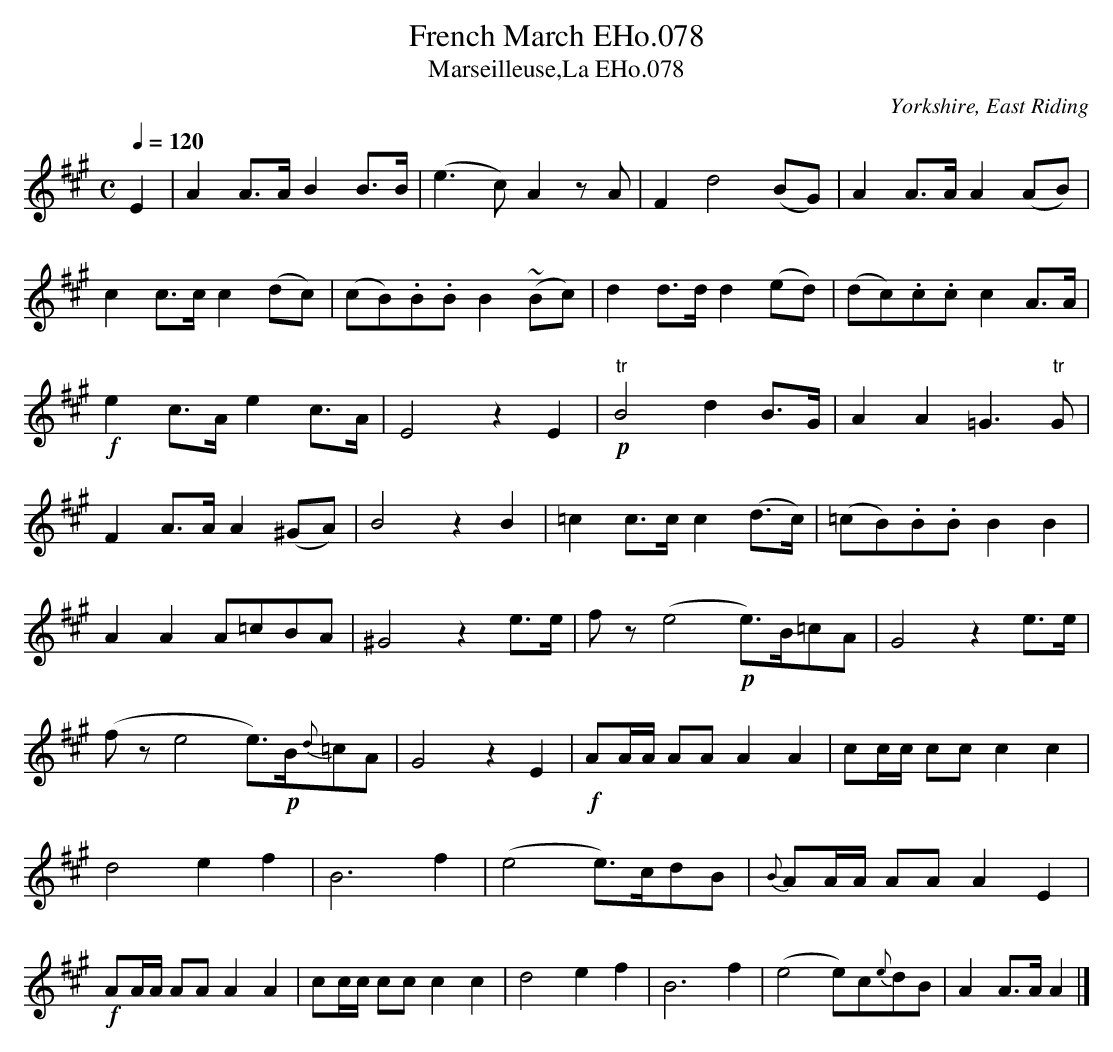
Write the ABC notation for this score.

X:1
T:French March EHo.078
T:Marseilleuse,La EHo.078
M:C
L:1/8
Q:1/4=120
O:Yorkshire, East Riding
K:A
E2|A2A>AB2 B>B|(e3c)A2zA|F2d4(BG)|A2A>AA2 (AB)|
c2c>cc2 (dc)|(cB).B.B B2~(Bc)|d2d>dd2 (ed)|(dc).c.c c2 A>A|
!f!e2c>A e2 c>A|E4z2E2|!p!"tr"B4d2 B>G|A2A2 =G3 "tr"G|
F2 A>A A2 (^GA)|B4z2B2|=c2 c>c c2 (d>c)|(=cB).B.B B2B2|
A2A2 A=cBA|^G4z2e>e|sfz(e4!p!e>)B=cA|G4z2e>e|
(sfze4e>)!p!B{d}=cA|G4z2E2|!f!AA/A/ AA A2A2|cc/c/ cc c2c2|
d4e2f2|B6f2|(e4e>)cdB|{B}AA/A/ AAA2E2|
!f!AA/A/ AA A2A2|cc/c/ cc c2c2|d4e2f2|B6f2|(e4e)c{e}dB|A2A>AA2|]
